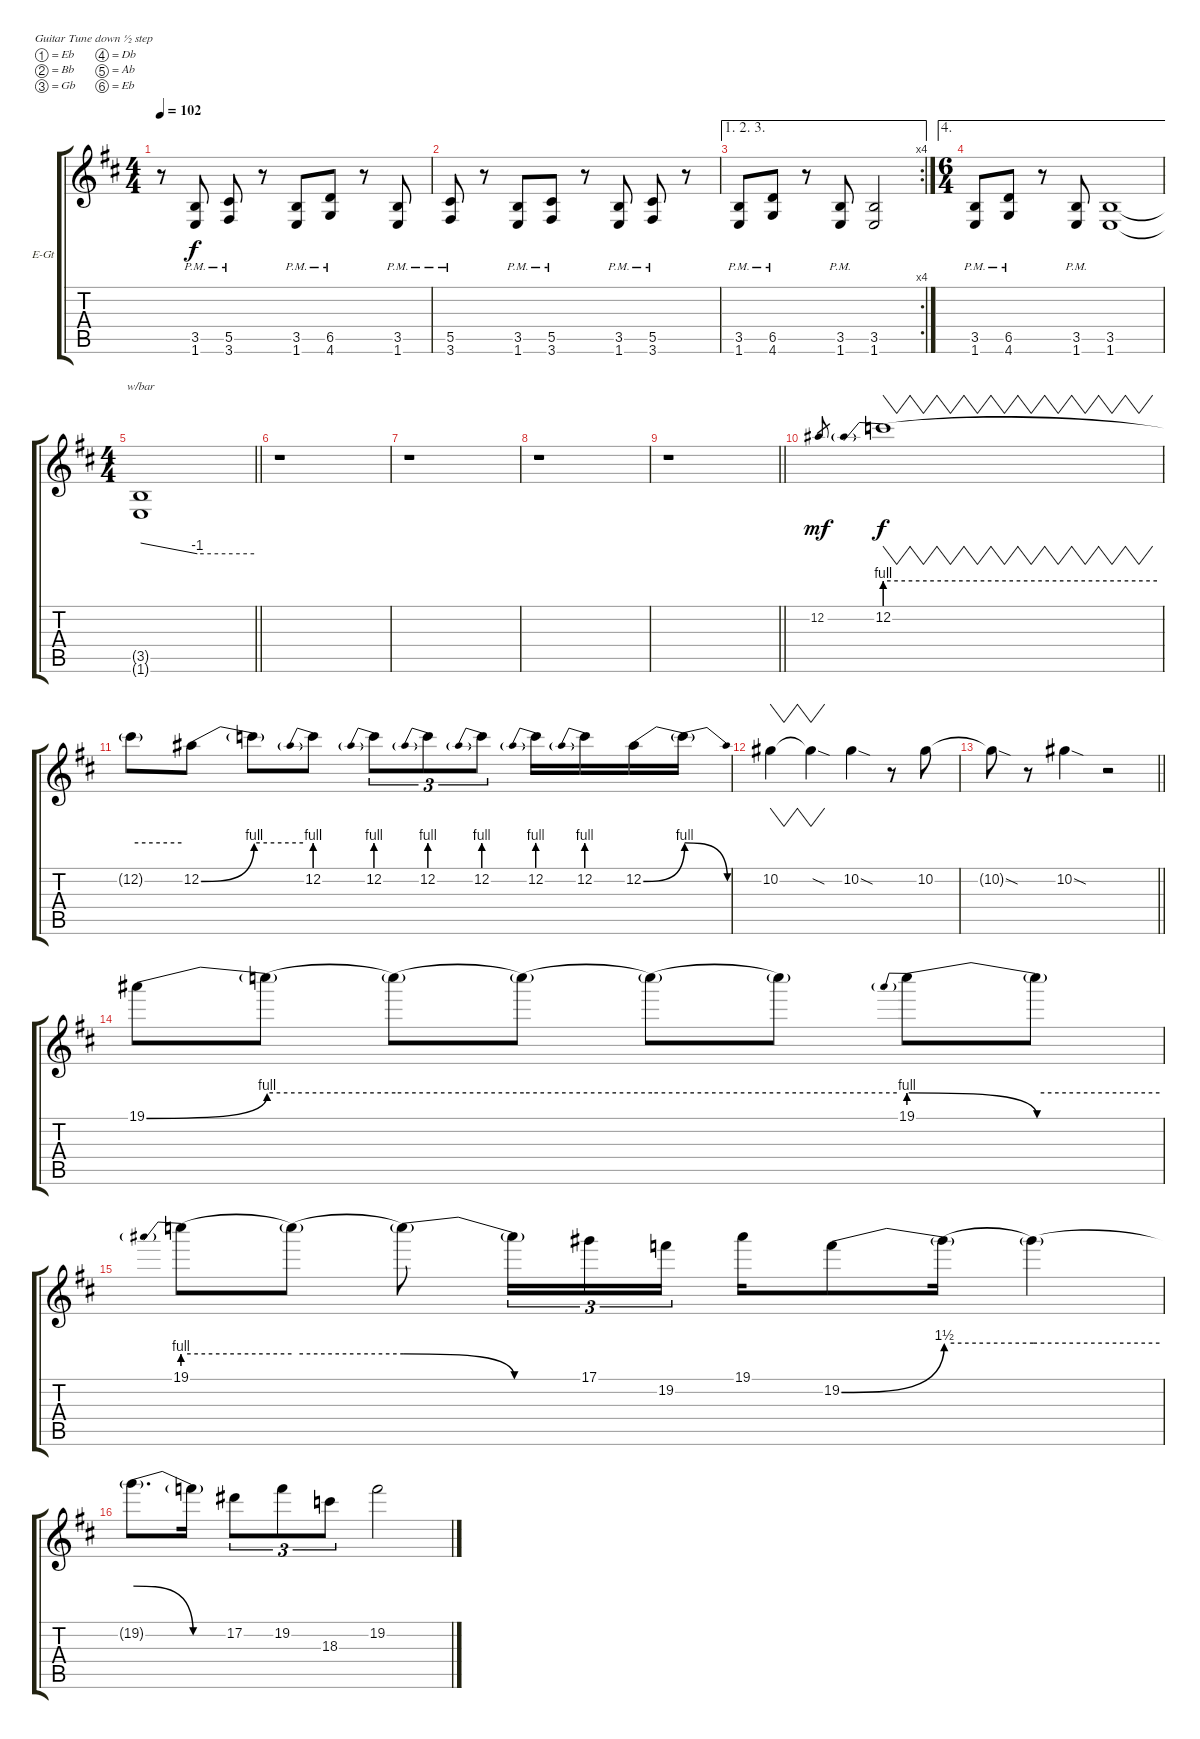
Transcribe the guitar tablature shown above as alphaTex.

\bracketExtendMode groupsimilarinstruments
\firstSystemTrackNameOrientation horizontal
\otherSystemsTrackNameOrientation horizontal
\track ("Solo Gtr." "E-Gt") {instrument distortionguitar}
\staff {score tabs}
\tuning (Eb4 Bb3 Gb3 Db3 Ab2 Eb2)
\ts (4 4)
\tempo 102
\clef g2
\ks d
r.8{dy f} (3.5{pm} 1.6{pm}).8 (5.5{pm} 3.6{pm}).8 r.8 (3.5{pm} 1.6{pm}).8 (6.5{pm} 4.6{pm}).8 r.8 (3.5{pm} 1.6{pm}).8 |
(5.5{pm} 3.6{pm}).8 r.8 (3.5{pm} 1.6{pm}).8 (5.5{pm} 3.6{pm}).8 r.8 (3.5{pm} 1.6{pm}).8 (5.5{pm} 3.6{pm}).8 r.8 |
\ae (1 2 3)
\rc 4
(3.5{pm} 1.6{pm}).8 (6.5{pm} 4.6{pm}).8 r.8 (3.5{pm} 1.6{pm}).8 (3.5 1.6).2 |
\ae 4
\ts (6 4)
(3.5{pm} 1.6{pm}).8 (6.5{pm} 4.6{pm}).8 r.8 (3.5{pm} 1.6{pm}).8 (3.5 1.6).1 |
\ts (4 4)
\barLineRight lightlight
(3.5{t} 1.6{t}).1{tbe (custom default 0 0 30 -4 60 -4)} |
r.1 |
r.1 |
r.1 |
\barLineRight lightlight
r.1 |
12.2.8{gr dy mf} 12.2{be (prebend 0 4 60 4)}.1{vw dy f} |
12.2{be (hold 0 4 60 4) t}.8 12.2{be (bend 0 0 60 4)}.8 12.2{be (hold 0 4 60 4) t}.8 12.2{be (prebend 0 4 60 4)}.8 12.2{be (prebend 0 4 60 4)}.8{tu (3 2)} 12.2{be (prebend 0 4 60 4)}.8{tu (3 2)} 12.2{be (prebend 0 4 60 4)}.8{tu (3 2)} 12.2{be (prebend 0 4 60 4)}.16 12.2{be (prebend 0 4 60 4)}.16 12.2{be (bend 0 0 60 4)}.16 12.2{be (release 0 4 60 0) t}.16 |
10.2.4{vw} 10.2{sod t}.4{vw} 10.2{sod}.4 r.8 10.2.8 |
\barLineRight lightlight
10.2{sod t}.8 r.8 10.2{sod}.4 r.2 |
19.1{be (bend 0 0 60 4)}.8 19.1{be (hold 0 4 60 4) t}.8 19.1{be (hold 0 4 60 4) t}.8 19.1{be (hold 0 4 60 4) t}.8 19.1{be (hold 0 4 60 4) t}.8 19.1{be (hold 0 4 60 4) t}.8 19.1{be (prebendrelease 0 4 60 0)}.8 19.1{be (hold 0 4 60 4) t}.8 |
19.1{be (prebend 0 4 60 4)}.8 19.1{be (hold 0 4 60 4) t}.8 19.1{be (release 0 4 60 0) t}.8 19.1{be (hold 0 0 60 0) t}.16{tu (3 2)} 17.1.16{tu (3 2)} 19.2.16{tu (3 2)} 19.1.16 19.2{be (bend 0 0 60 6)}.8 19.2{be (hold 0 6 60 6) t}.16 19.2{be (hold 0 6 60 6) t}.4 |
19.2{be (release 0 6 60 0) t}.8{d} 19.2{be (hold 0 0 60 0) t}.16 17.2.8{tu (3 2)} 19.2.8{tu (3 2)} 18.3.8{tu (3 2)} 19.2.2
